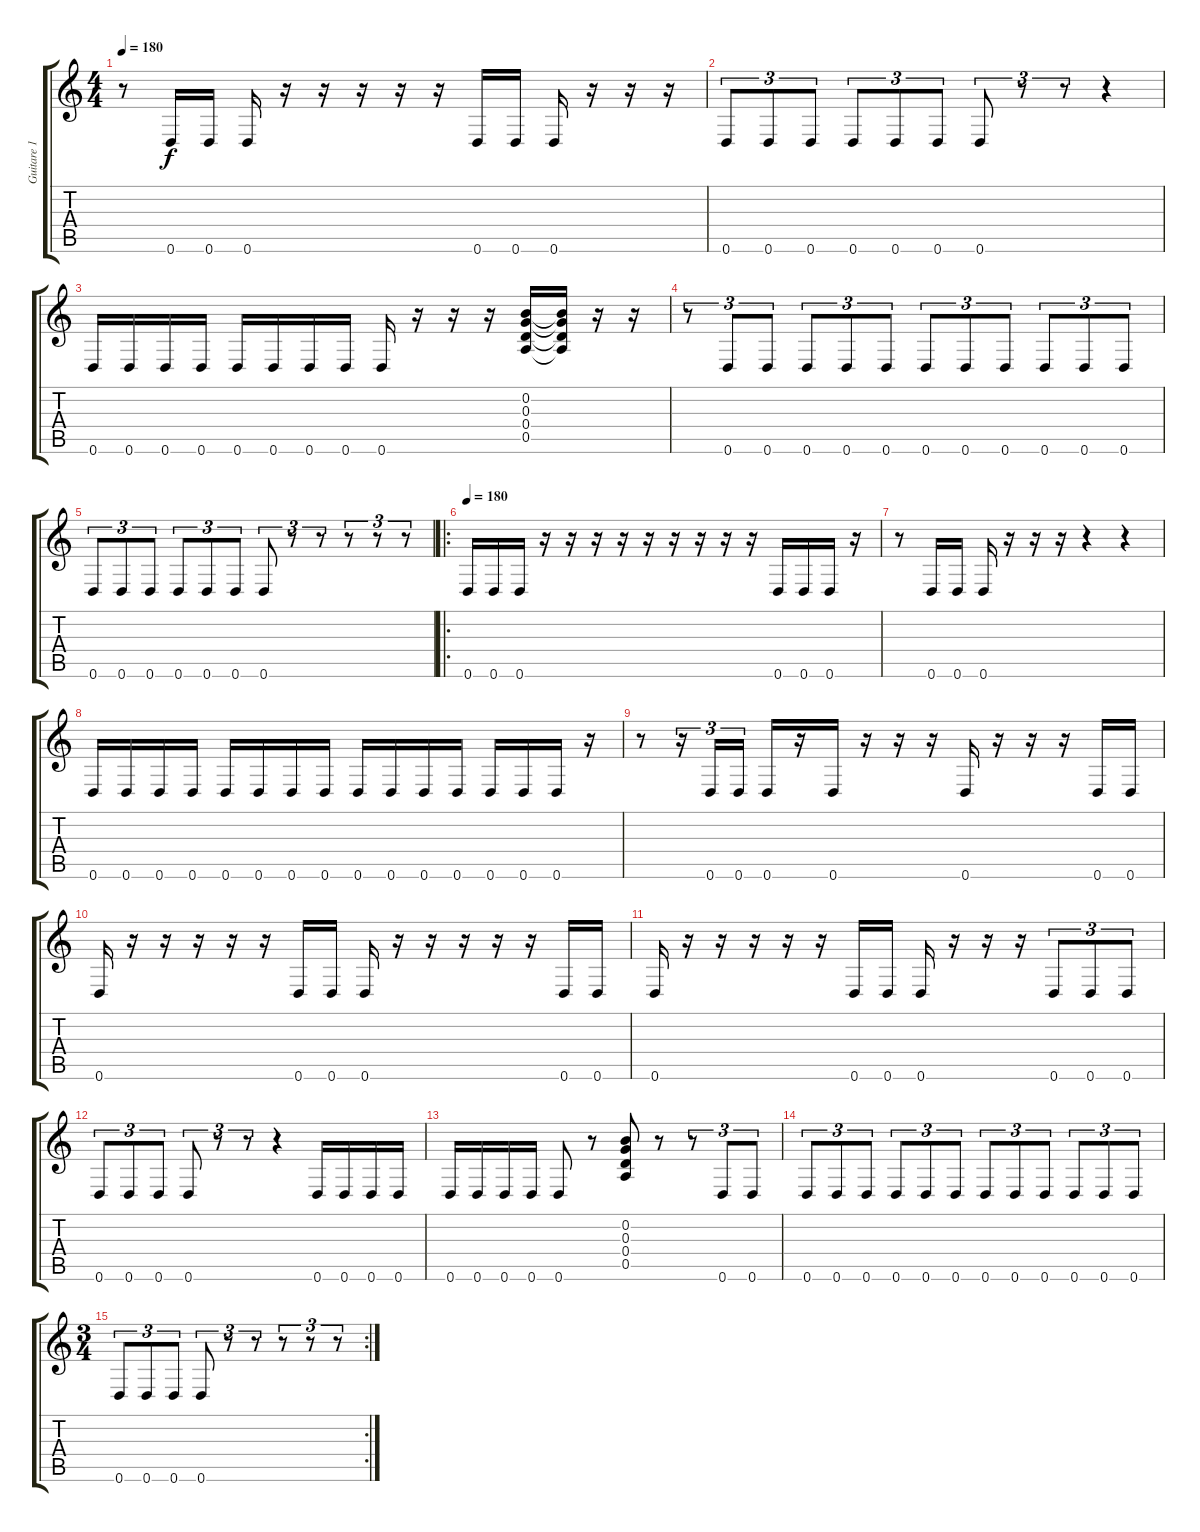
\track ("Guitare 1" "Guitare 1") {instrument distortionguitar}
\staff {score tabs}
\tuning (E4 B3 G3 D3 A2 D2) {hide}
\ts (4 4)
\tempo 180
\clef g2
\ks c
r.8{dy f} 0.6.16 0.6.16 0.6.16 r.16 r.16 r.16 r.16 r.16 0.6.16 0.6.16 0.6.16 r.16 r.16 r.16 |
0.6.8{tu (3 2)} 0.6.8{tu (3 2)} 0.6.8{tu (3 2)} 0.6.8{tu (3 2)} 0.6.8{tu (3 2)} 0.6.8{tu (3 2)} 0.6.8{tu (3 2)} r.8{tu (3 2)} r.8{tu (3 2)} r.4 |
0.6.16 0.6.16 0.6.16 0.6.16 0.6.16 0.6.16 0.6.16 0.6.16 0.6.16 r.16 r.16 r.16 (0.2 0.3 0.4 0.5).16 (0.2{t} 0.3{t} 0.4{t} 0.5{t}).16 r.16 r.16 |
r.8{tu (3 2)} 0.6.8{tu (3 2)} 0.6.8{tu (3 2)} 0.6.8{tu (3 2)} 0.6.8{tu (3 2)} 0.6.8{tu (3 2)} 0.6.8{tu (3 2)} 0.6.8{tu (3 2)} 0.6.8{tu (3 2)} 0.6.8{tu (3 2)} 0.6.8{tu (3 2)} 0.6.8{tu (3 2)} |
0.6.8{tu (3 2)} 0.6.8{tu (3 2)} 0.6.8{tu (3 2)} 0.6.8{tu (3 2)} 0.6.8{tu (3 2)} 0.6.8{tu (3 2)} 0.6.8{tu (3 2)} r.8{tu (3 2)} r.8{tu (3 2)} r.8{tu (3 2)} r.8{tu (3 2)} r.8{tu (3 2)} |
\ro
\tempo 180
0.6.16 0.6.16 0.6.16 r.16 r.16 r.16 r.16 r.16 r.16 r.16 r.16 r.16 0.6.16 0.6.16 0.6.16 r.16 |
r.8 0.6.16 0.6.16 0.6.16 r.16 r.16 r.16 r.4 r.4 |
0.6.16 0.6.16 0.6.16 0.6.16 0.6.16 0.6.16 0.6.16 0.6.16 0.6.16 0.6.16 0.6.16 0.6.16 0.6.16 0.6.16 0.6.16 r.16 |
r.8 r.16{tu (3 2)} 0.6.16{tu (3 2)} 0.6.16{tu (3 2)} 0.6.16 r.16 0.6.16 r.16 r.16 r.16 0.6.16 r.16 r.16 r.16 0.6.16 0.6.16 |
0.6.16 r.16 r.16 r.16 r.16 r.16 0.6.16 0.6.16 0.6.16 r.16 r.16 r.16 r.16 r.16 0.6.16 0.6.16 |
0.6.16 r.16 r.16 r.16 r.16 r.16 0.6.16 0.6.16 0.6.16 r.16 r.16 r.16 0.6.8{tu (3 2)} 0.6.8{tu (3 2)} 0.6.8{tu (3 2)} |
0.6.8{tu (3 2)} 0.6.8{tu (3 2)} 0.6.8{tu (3 2)} 0.6.8{tu (3 2)} r.8{tu (3 2)} r.8{tu (3 2)} r.4 0.6.16 0.6.16 0.6.16 0.6.16 |
0.6.16 0.6.16 0.6.16 0.6.16 0.6.8 r.8 (0.2 0.3 0.4 0.5).8 r.8 r.8{tu (3 2)} 0.6.8{tu (3 2)} 0.6.8{tu (3 2)} |
0.6.8{tu (3 2)} 0.6.8{tu (3 2)} 0.6.8{tu (3 2)} 0.6.8{tu (3 2)} 0.6.8{tu (3 2)} 0.6.8{tu (3 2)} 0.6.8{tu (3 2)} 0.6.8{tu (3 2)} 0.6.8{tu (3 2)} 0.6.8{tu (3 2)} 0.6.8{tu (3 2)} 0.6.8{tu (3 2)} |
\rc 2
\ts (3 4)
0.6.8{tu (3 2)} 0.6.8{tu (3 2)} 0.6.8{tu (3 2)} 0.6.8{tu (3 2)} r.8{tu (3 2)} r.8{tu (3 2)} r.8{tu (3 2)} r.8{tu (3 2)} r.8{tu (3 2)}
